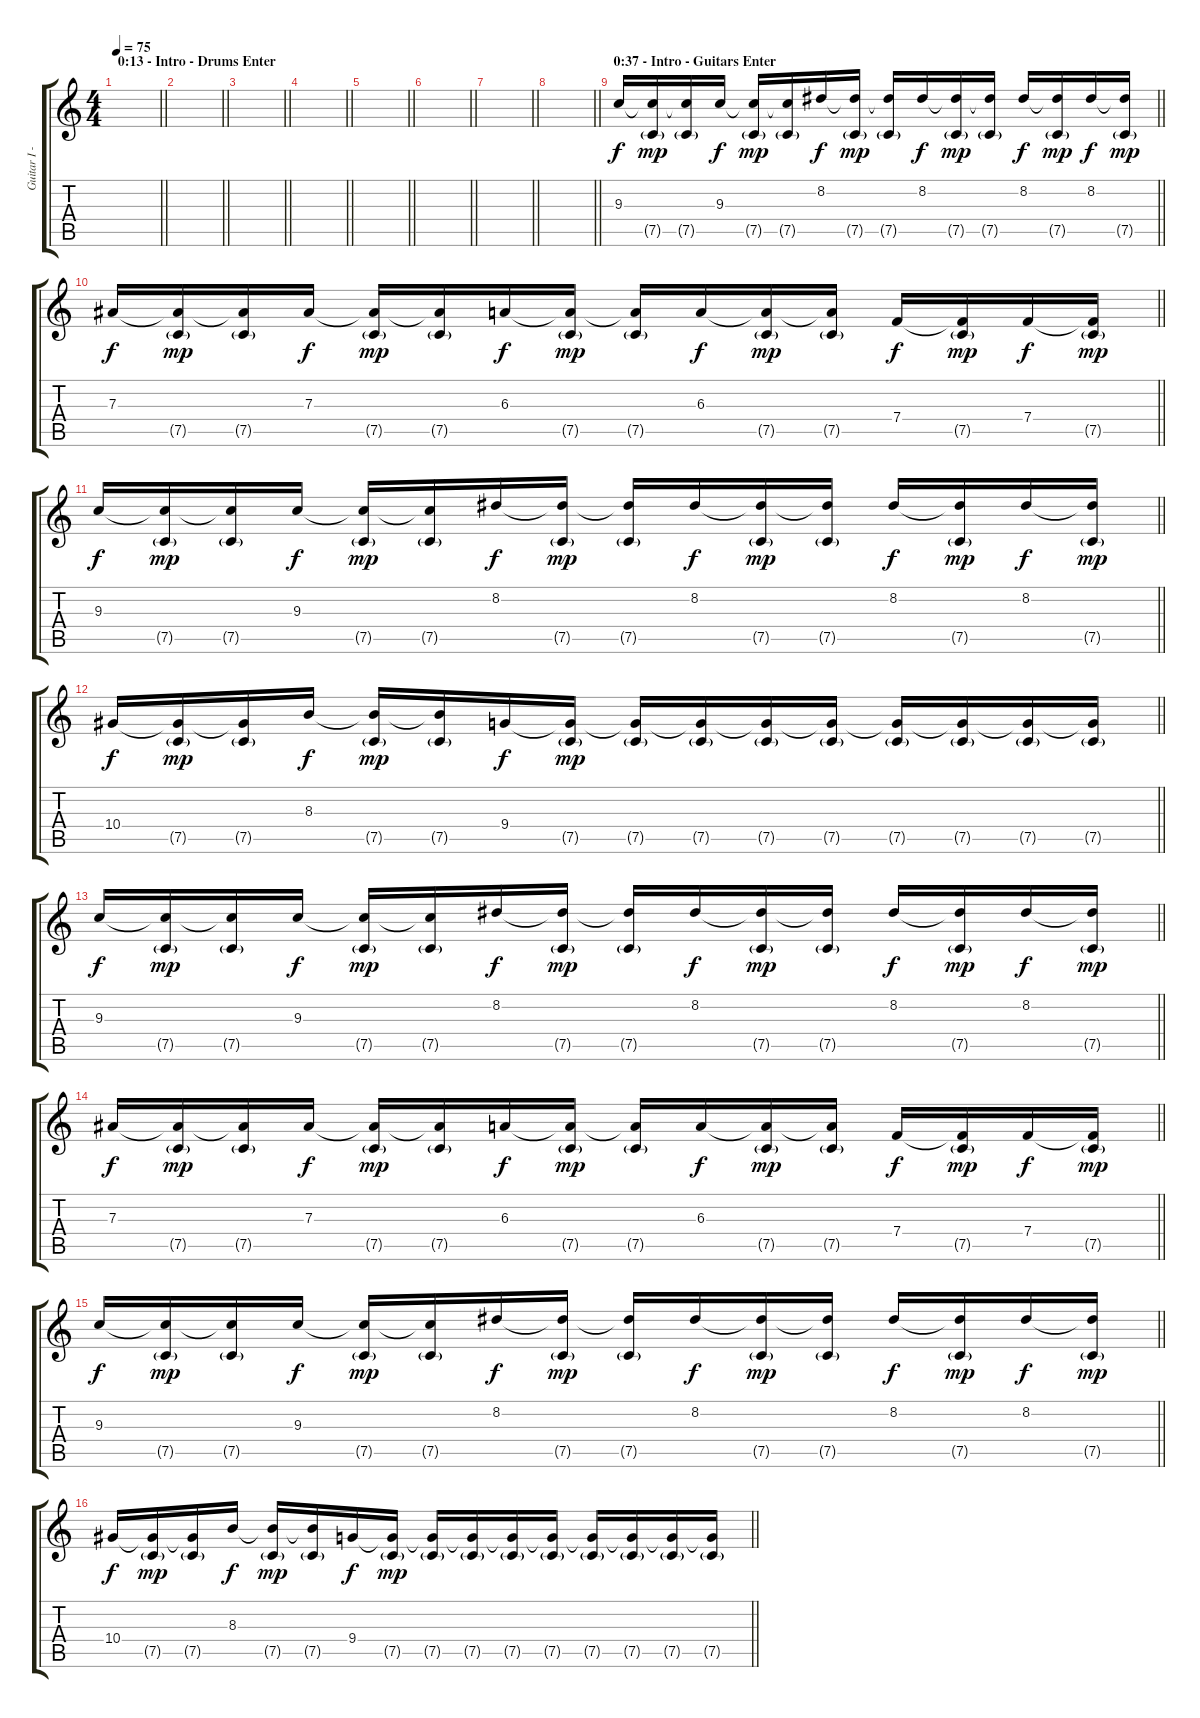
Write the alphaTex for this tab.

\track ("Guitar I - Martin Shirenc" "Guitar I -") {instrument distortionguitar}
\staff {score tabs}
\tuning (C4 G3 Eb3 Bb2 F2 C2) {hide}
\ts (4 4)
\section ("" "0:13 - Intro - Drums Enter")
\tempo 75
\clef g2
\barLineRight lightlight
\ks c
|
\barLineRight lightlight
|
\barLineRight lightlight
|
\barLineRight lightlight
|
\barLineRight lightlight
|
\barLineRight lightlight
|
\barLineRight lightlight
|
\barLineRight lightlight
|
\section ("" "0:37 - Intro - Guitars Enter")
\barLineRight lightlight
9.3.16 (9.3{t} 7.5{g}).16{dy mp} (9.3{t} 7.5{g}).16 9.3.16{dy f} (9.3{t} 7.5{g}).16{dy mp} (9.3{t} 7.5{g}).16 8.2.16{dy f} (8.2{t} 7.5{g}).16{dy mp} (8.2{t} 7.5{g}).16 8.2.16{dy f} (8.2{t} 7.5{g}).16{dy mp} (8.2{t} 7.5{g}).16 8.2.16{dy f} (8.2{t} 7.5{g}).16{dy mp} 8.2.16{dy f} (8.2{t} 7.5{g}).16{dy mp} |
\barLineRight lightlight
7.3.16{dy f} (7.3{t} 7.5{g}).16{dy mp} (7.3{t} 7.5{g}).16 7.3.16{dy f} (7.3{t} 7.5{g}).16{dy mp} (7.3{t} 7.5{g}).16 6.3.16{dy f} (6.3{t} 7.5{g}).16{dy mp} (6.3{t} 7.5{g}).16 6.3.16{dy f} (6.3{t} 7.5{g}).16{dy mp} (6.3{t} 7.5{g}).16 7.4.16{dy f} (7.4{t} 7.5{g}).16{dy mp} 7.4.16{dy f} (7.4{t} 7.5{g}).16{dy mp} |
\barLineRight lightlight
9.3.16{dy f} (9.3{t} 7.5{g}).16{dy mp} (9.3{t} 7.5{g}).16 9.3.16{dy f} (9.3{t} 7.5{g}).16{dy mp} (9.3{t} 7.5{g}).16 8.2.16{dy f} (8.2{t} 7.5{g}).16{dy mp} (8.2{t} 7.5{g}).16 8.2.16{dy f} (8.2{t} 7.5{g}).16{dy mp} (8.2{t} 7.5{g}).16 8.2.16{dy f} (8.2{t} 7.5{g}).16{dy mp} 8.2.16{dy f} (8.2{t} 7.5{g}).16{dy mp} |
\barLineRight lightlight
10.4.16{dy f} (10.4{t} 7.5{g}).16{dy mp} (10.4{t} 7.5{g}).16 8.3.16{dy f} (8.3{t} 7.5{g}).16{dy mp} (8.3{t} 7.5{g}).16 9.4.16{dy f} (9.4{t} 7.5{g}).16{dy mp} (9.4{t} 7.5{g}).16 (9.4{t} 7.5{g}).16 (9.4{t} 7.5{g}).16 (9.4{t} 7.5{g}).16 (9.4{t} 7.5{g}).16 (9.4{t} 7.5{g}).16 (9.4{t} 7.5{g}).16 (9.4{t} 7.5{g}).16 |
\barLineRight lightlight
9.3.16{dy f} (9.3{t} 7.5{g}).16{dy mp} (9.3{t} 7.5{g}).16 9.3.16{dy f} (9.3{t} 7.5{g}).16{dy mp} (9.3{t} 7.5{g}).16 8.2.16{dy f} (8.2{t} 7.5{g}).16{dy mp} (8.2{t} 7.5{g}).16 8.2.16{dy f} (8.2{t} 7.5{g}).16{dy mp} (8.2{t} 7.5{g}).16 8.2.16{dy f} (8.2{t} 7.5{g}).16{dy mp} 8.2.16{dy f} (8.2{t} 7.5{g}).16{dy mp} |
\barLineRight lightlight
7.3.16{dy f} (7.3{t} 7.5{g}).16{dy mp} (7.3{t} 7.5{g}).16 7.3.16{dy f} (7.3{t} 7.5{g}).16{dy mp} (7.3{t} 7.5{g}).16 6.3.16{dy f} (6.3{t} 7.5{g}).16{dy mp} (6.3{t} 7.5{g}).16 6.3.16{dy f} (6.3{t} 7.5{g}).16{dy mp} (6.3{t} 7.5{g}).16 7.4.16{dy f} (7.4{t} 7.5{g}).16{dy mp} 7.4.16{dy f} (7.4{t} 7.5{g}).16{dy mp} |
\barLineRight lightlight
9.3.16{dy f} (9.3{t} 7.5{g}).16{dy mp} (9.3{t} 7.5{g}).16 9.3.16{dy f} (9.3{t} 7.5{g}).16{dy mp} (9.3{t} 7.5{g}).16 8.2.16{dy f} (8.2{t} 7.5{g}).16{dy mp} (8.2{t} 7.5{g}).16 8.2.16{dy f} (8.2{t} 7.5{g}).16{dy mp} (8.2{t} 7.5{g}).16 8.2.16{dy f} (8.2{t} 7.5{g}).16{dy mp} 8.2.16{dy f} (8.2{t} 7.5{g}).16{dy mp} |
\barLineRight lightlight
10.4.16{dy f} (10.4{t} 7.5{g}).16{dy mp} (10.4{t} 7.5{g}).16 8.3.16{dy f} (8.3{t} 7.5{g}).16{dy mp} (8.3{t} 7.5{g}).16 9.4.16{dy f} (9.4{t} 7.5{g}).16{dy mp} (9.4{t} 7.5{g}).16 (9.4{t} 7.5{g}).16 (9.4{t} 7.5{g}).16 (9.4{t} 7.5{g}).16 (9.4{t} 7.5{g}).16 (9.4{t} 7.5{g}).16 (9.4{t} 7.5{g}).16 (9.4{t} 7.5{g}).16
